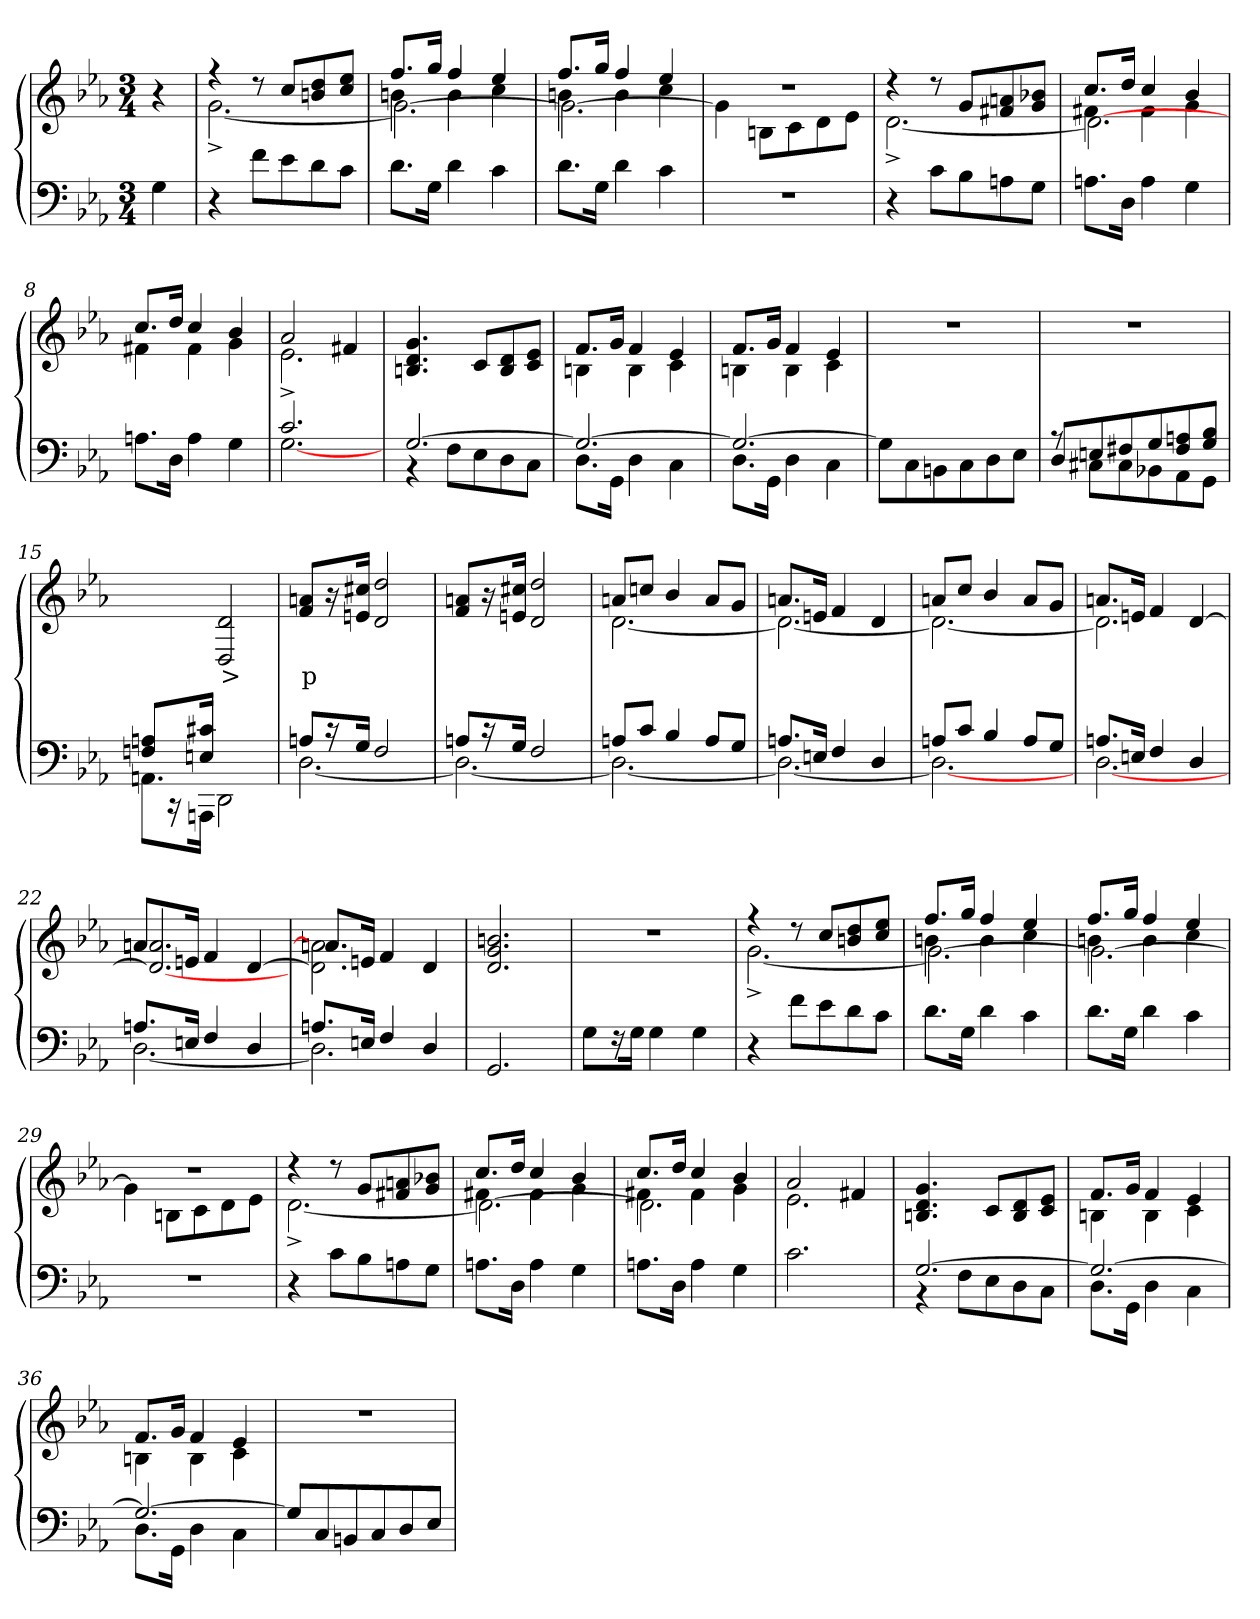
**kern	**kern	**text
*part2	*part1	*part1
*staff2	*staff1	*staff1
*clefF4	*clefG2	*
*k[b-e-a-]	*k[b-e-a-]	*
*M3/4	*M3/4	*
=1	=1	=1
4G	4r	mf
=2	=2	=2
*	*^	*
4r	4r	[2.g^>	.
8fL	8r	.	.
8e-	8ccL	.	.
8d	8dd 8bn	.	.
8cJ	8ee- 8ccJ	.	.
=3	=3	=3	=3
*	*	*^	*
8.dL	8.ffL	4bn	2.g\_	.
16GJk	16ggJk	.	.	.
4d	4ff	4b	.	.
4c	4ee-	4cc	.	.
=4	=4	=4	=4	=4
8.dL	8.ffL	4bn	2.g\_	.
16GJk	16ggJk	.	.	.
4d	4ff	4b	.	.
4c	4ee-	4cc	.	.
*	*	*v	*v	*
=5	=5	=5	=5
2.r	2.r	4g]	.
.	.	8Bn\L	.
.	.	8c	.
.	.	8d	.
.	.	8e-J	.
=6	=6	=6	=6
4r	4r	[2.d^>	.
8cL	8r	.	.
8B-	8gL	.	.
8An	8an 8f#X	.	.
8GJ	8b-X 8gJ	.	.
=7	=7	=7	=7
*	*	*^	*
8.AnL	8.ccL	4f#X	2.d\_	.
16DJk	16ddJk	.	.	.
4A	4cc	4f#	.	.
4G	4b-	4g	.	.
*	*	*v	*v	*
=8	=8	=8	=8
8.AnL	8.ccL	4f#X	.
16DJk	16ddJk	.	.
4A	4cc	4f#	.
4G	4b-	4g	.
=9	=9	=9	=9
*^	*	*	*
2.c	[2.G	2a-	2.e-^>	.
.	.	4f#X	.	.
*	*	*v	*v	*
=10	=10	=10	=10
[2.G	4r	4.g 4.d 4.Bn	.
.	8FL	.	.
.	8E-	8cL	.
.	8D	8d 8B	.
.	8CJ	8e- 8cJ	.
=11	=11	=11	=11
*	*	*^	*
2.G_	8.DL	8.fL	4Bn	.
.	16GGJk	16gJk	.	.
.	4D	4f	4B	.
.	4C	4e-	4c	.
=12	=12	=12	=12	=12
2.G_	8.DL	8.fL	4Bn	.
.	16GGJk	16gJk	.	.
.	4D	4f	4B	.
.	4C	4e-	4c	.
*v	*v	*	*	*
*	*v	*v	*
=13	=13	=13
8G\L]	2.r	<
8C	.	.
8BBn	.	.
8C	.	.
8D	.	.
8E-J	.	.
=14	=14	=14
*^	*	*
8r	8D/L	2.r	.
8C#X\L	8En	.	.
8C#	8F#X	.	.
8BB-X	8G	.	.
8AA-	8An 8F#	.	.
8GGJ	8B- 8GJ	.	.
=15	=15	=15	=15
8.AAn\L	8An/ 8FnL	4ryy	.
.	16r	.	.
16AAAnJk	16c#X 16EnJk	.	.
2DD\	2ryy	2d 2D	>
=16	=16	=16	=16
8AnL	[2.D	8an 8fL	p
16r	.	16r	.
16GJk	.	16cc#X 16enJk	.
2F	.	2dd 2d	.
=17	=17	=17	=17
8AnL	2.D_	8an 8fL	.
16r	.	16r	.
16GJk	.	16cc#X 16enJk	.
2F	.	2dd 2d	.
=18	=18	=18	=18
*	*	*^	*
8AnL	2.D_	8anL	[2.d	.
8cJ	.	8ccnJ	.	.
4B-	.	4b-	.	.
8AL	.	8aL	.	.
8GJ	.	8gJ	.	.
=19	=19	=19	=19	=19
8.AnL	2.D_	8.anL	2.d_	.
16EnJk	.	16enJk	.	.
4F	.	4f	.	.
4D	.	4d	.	.
=20	=20	=20	=20	=20
8AnL	2.D_	8anL	2.d_	.
8cJ	.	8ccJ	.	.
4B-	.	4b-	.	.
8AL	.	8aL	.	.
8GJ	.	8gJ	.	.
=21	=21	=21	=21	=21
8.AnL	[2.D	8.anL	2.d]	.
16EnJk	.	16enJk	.	.
4F	.	4f	.	.
4D	.	[4d	.	.
=22	=22	=22	=22	=22
8.AnL	[2.D	8.anL	2.an/ 2.d/_	.
16EnJk	.	16enJk	.	.
4F	.	4f	.	.
4D	.	[4d	.	.
=23	=23	=23	=23	=23
8.AnL	2.D]	2.an\] 2.d\]	8.an/L	.
16EnJk	.	.	16enJk	.
4F	.	.	4f/	.
4D	.	.	4d/	.
*v	*v	*	*	*
*	*v	*v	*
=24	=24	=24
2.GG	2.bn 2.g 2.d	.
=25	=25	=25
8GL	2.r	.
16r	.	.
16GJk	.	.
4G	.	.
4G	.	.
=26	=26	=26
*	*^	*
4r	4r	[2.g^>	.
8fL	8r	.	.
8e-	8ccL	.	.
8d	8dd 8bn	.	.
8cJ	8ee- 8ccJ	.	.
=27	=27	=27	=27
*	*	*^	*
8.dL	8.ffL	4bn	2.g\_	.
16GJk	16ggJk	.	.	.
4d	4ff	4b	.	.
4c	4ee-	4cc	.	.
=28	=28	=28	=28	=28
8.dL	8.ffL	4bn	2.g\_	.
16GJk	16ggJk	.	.	.
4d	4ff	4b	.	.
4c	4ee-	4cc	.	.
*	*	*v	*v	*
=29	=29	=29	=29
2.r	2.r	4g\]	.
.	.	8Bn\L	.
.	.	8c	.
.	.	8d	.
.	.	8e-J	.
=30	=30	=30	=30
4r	4r	[2.d^>	.
8cL	8r	.	.
8B-	8gL	.	.
8An	8an 8f#X	.	.
8GJ	8b-X 8gJ	.	.
=31	=31	=31	=31
*	*	*^	*
8.AnL	8.ccL	4f#X	2.d\_	.
16DJk	16ddJk	.	.	.
4A	4cc	4f#	.	.
4G	4b-	4g	.	.
=32	=32	=32	=32	=32
8.AnL	8.ccL	4f#X	2.d\]	.
16DJk	16ddJk	.	.	.
4A	4cc	4f#	.	.
4G	4b-	4g	.	.
*	*	*v	*v	*
=33	=33	=33	=33
2.c	2a-	2.e-	.
.	4f#X	.	.
*	*v	*v	*
=34	=34	=34
*^	*	*
[2.G	4r	4.g 4.d 4.Bn	.
.	8FL	.	.
.	8E-	8cL	.
.	8D	8d 8B	.
.	8CJ	8e- 8cJ	.
=35	=35	=35	=35
*	*	*^	*
2.G_	8.DL	8.fL	4Bn	.
.	16GGJk	16gJk	.	.
.	4D	4f	4B	.
.	4C	4e-	4c	.
=36	=36	=36	=36	=36
2.G_	8.DL	8.fL	4Bn	.
.	16GGJk	16gJk	.	.
.	4D	4f	4B	.
.	4C	4e-	4c	.
*v	*v	*	*	*
*	*v	*v	*
=37	=37	=37
8GL]	2.r	.
8C/	.	.
8BBn	.	.
8C	.	.
8D	.	.
8E-J	.	.
=	=	=
*-	*-	*-
